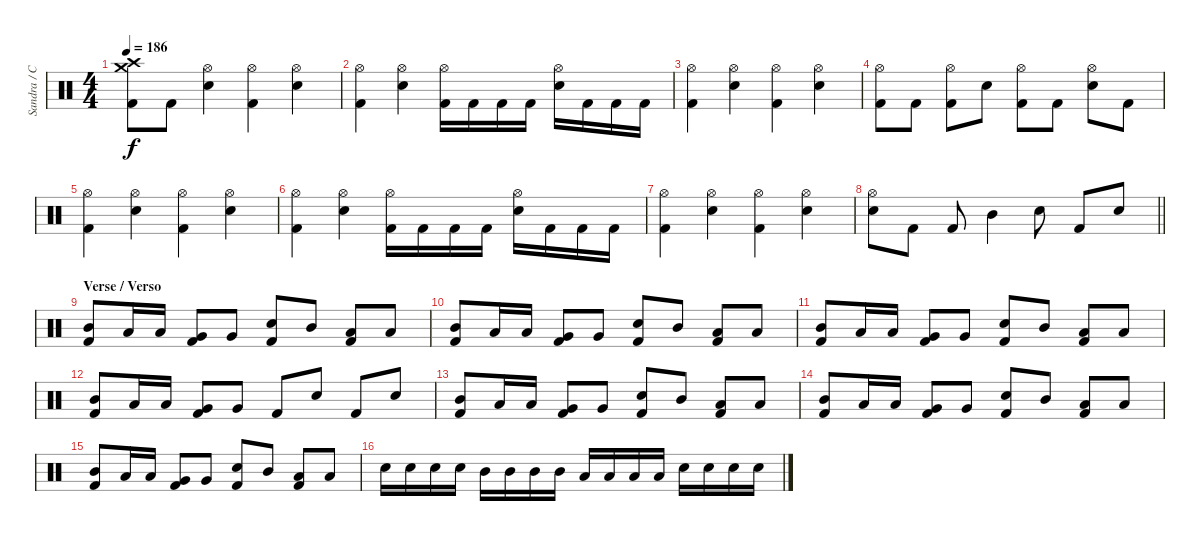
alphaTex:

\track ("Sandra / Christian" "Sandra / C") {instrument percussion}
\staff {score}
\articulation defaults
\ts (4 4)
\tempo 186
\clef neutral
\ks c
("Crash medium (hit)" "Crash high (hit)" "Kick (hit) 2").8{dy f} "Kick (hit) 2".8 ("Hi-Hat (open)" "Electric Snare (hit)").4 ("Hi-Hat (open)" "Kick (hit) 2").4 ("Hi-Hat (open)" "Electric Snare (hit)").4 |
("Hi-Hat (open)" "Kick (hit) 2").4 ("Hi-Hat (open)" "Electric Snare (hit)").4 ("Hi-Hat (open)" "Kick (hit) 2").16 "Kick (hit) 2".16 "Kick (hit) 2".16 "Kick (hit) 2".16 ("Hi-Hat (open)" "Electric Snare (hit)").16 "Kick (hit) 2".16 "Kick (hit) 2".16 "Kick (hit) 2".16 |
("Hi-Hat (open)" "Kick (hit) 2").4 ("Hi-Hat (open)" "Electric Snare (hit)").4 ("Hi-Hat (open)" "Kick (hit) 2").4 ("Hi-Hat (open)" "Electric Snare (hit)").4 |
("Hi-Hat (open)" "Kick (hit) 2").8 "Kick (hit) 2".8 ("Hi-Hat (open)" "Kick (hit) 2").8 "Electric Snare (hit)".8 ("Hi-Hat (open)" "Kick (hit) 2").8 "Kick (hit) 2".8 ("Hi-Hat (open)" "Electric Snare (hit)").8 "Kick (hit) 2".8 |
("Hi-Hat (open)" "Kick (hit) 2").4 ("Hi-Hat (open)" "Electric Snare (hit)").4 ("Hi-Hat (open)" "Kick (hit) 2").4 ("Hi-Hat (open)" "Electric Snare (hit)").4 |
("Hi-Hat (open)" "Kick (hit) 2").4 ("Hi-Hat (open)" "Electric Snare (hit)").4 ("Hi-Hat (open)" "Kick (hit) 2").16 "Kick (hit) 2".16 "Kick (hit) 2".16 "Kick (hit) 2".16 ("Hi-Hat (open)" "Electric Snare (hit)").16 "Kick (hit) 2".16 "Kick (hit) 2".16 "Kick (hit) 2".16 |
("Hi-Hat (open)" "Kick (hit) 2").4 ("Hi-Hat (open)" "Electric Snare (hit)").4 ("Hi-Hat (open)" "Kick (hit) 2").4 ("Hi-Hat (open)" "Electric Snare (hit)").4 |
\barLineRight lightlight
("Hi-Hat (open)" "Electric Snare (hit)").8 "Kick (hit) 2".8 "Kick (hit) 2".8 "Mid Tom (hit)".4 "Electric Snare (hit)".8 "Kick (hit) 2".8 "Electric Snare (hit)".8 |
\section ("" "Verse / Verso")
("Mid Tom (hit)" "Kick (hit) 2").8 "Low Tom (hit)".16 "Low Tom (hit)".16 ("Very Low Tom (hit)" "Kick (hit) 2").8 "Very Low Tom (hit)".8 ("Electric Snare (hit)" "Kick (hit) 2").8 "Mid Tom (hit)".8 ("Low Tom (hit)" "Kick (hit) 2").8 "Low Tom (hit)".8 |
("Mid Tom (hit)" "Kick (hit) 2").8 "Low Tom (hit)".16 "Low Tom (hit)".16 ("Very Low Tom (hit)" "Kick (hit) 2").8 "Very Low Tom (hit)".8 ("Electric Snare (hit)" "Kick (hit) 2").8 "Mid Tom (hit)".8 ("Low Tom (hit)" "Kick (hit) 2").8 "Low Tom (hit)".8 |
("Mid Tom (hit)" "Kick (hit) 2").8 "Low Tom (hit)".16 "Low Tom (hit)".16 ("Very Low Tom (hit)" "Kick (hit) 2").8 "Very Low Tom (hit)".8 ("Electric Snare (hit)" "Kick (hit) 2").8 "Mid Tom (hit)".8 ("Low Tom (hit)" "Kick (hit) 2").8 "Low Tom (hit)".8 |
("Mid Tom (hit)" "Kick (hit) 2").8 "Low Tom (hit)".16 "Low Tom (hit)".16 ("Very Low Tom (hit)" "Kick (hit) 2").8 "Very Low Tom (hit)".8 "Kick (hit) 2".8 "Electric Snare (hit)".8 "Kick (hit) 2".8 "Electric Snare (hit)".8 |
("Mid Tom (hit)" "Kick (hit) 2").8 "Low Tom (hit)".16 "Low Tom (hit)".16 ("Very Low Tom (hit)" "Kick (hit) 2").8 "Very Low Tom (hit)".8 ("Electric Snare (hit)" "Kick (hit) 2").8 "Mid Tom (hit)".8 ("Low Tom (hit)" "Kick (hit) 2").8 "Low Tom (hit)".8 |
("Mid Tom (hit)" "Kick (hit) 2").8 "Low Tom (hit)".16 "Low Tom (hit)".16 ("Very Low Tom (hit)" "Kick (hit) 2").8 "Very Low Tom (hit)".8 ("Electric Snare (hit)" "Kick (hit) 2").8 "Mid Tom (hit)".8 ("Low Tom (hit)" "Kick (hit) 2").8 "Low Tom (hit)".8 |
("Mid Tom (hit)" "Kick (hit) 2").8 "Low Tom (hit)".16 "Low Tom (hit)".16 ("Very Low Tom (hit)" "Kick (hit) 2").8 "Very Low Tom (hit)".8 ("Electric Snare (hit)" "Kick (hit) 2").8 "Mid Tom (hit)".8 ("Low Tom (hit)" "Kick (hit) 2").8 "Low Tom (hit)".8 |
"Electric Snare (hit)".16 "Electric Snare (hit)".16 "Electric Snare (hit)".16 "Electric Snare (hit)".16 "Mid Tom (hit)".16 "Mid Tom (hit)".16 "Mid Tom (hit)".16 "Mid Tom (hit)".16 "Low Tom (hit)".16 "Low Tom (hit)".16 "Low Tom (hit)".16 "Low Tom (hit)".16 "Electric Snare (hit)".16 "Electric Snare (hit)".16 "Electric Snare (hit)".16 "Electric Snare (hit)".16
